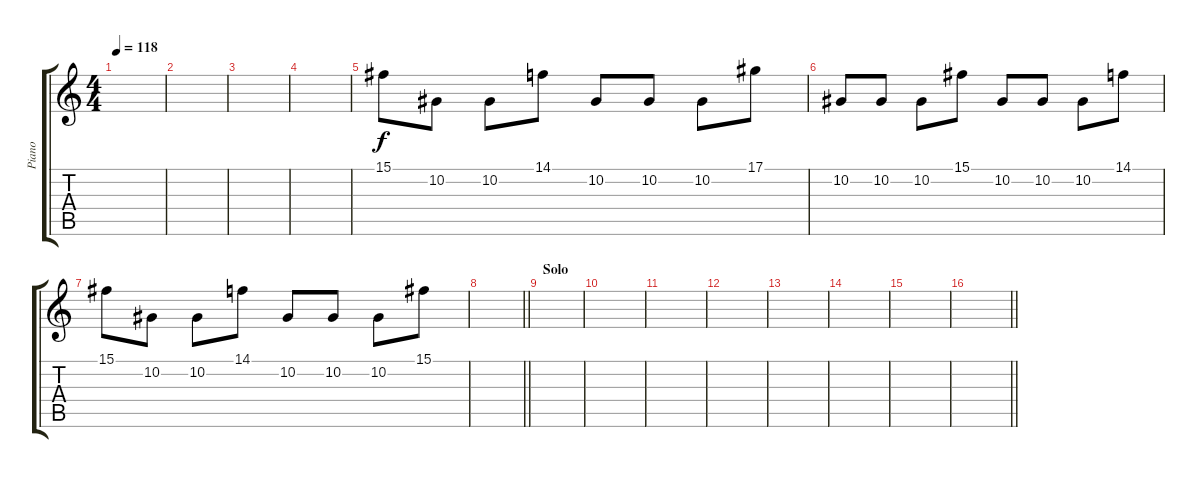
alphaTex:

\track ("Piano" "Piano") {instrument acousticgrandpiano}
\staff {score tabs}
\tuning (Eb4 Bb3 Gb3 Db3 Ab2 Eb2) {hide}
\ts (4 4)
\tempo 118
\clef g2
\ks c
|
|
|
|
15.1.8 10.2.8 10.2.8 14.1.8 10.2.8 10.2.8 10.2.8 17.1.8 |
10.2.8 10.2.8 10.2.8 15.1.8 10.2.8 10.2.8 10.2.8 14.1.8 |
15.1.8 10.2.8 10.2.8 14.1.8 10.2.8 10.2.8 10.2.8 15.1.8 |
\barLineRight lightlight
|
\section ("" "Solo")
|
|
|
|
|
|
|
\barLineRight lightlight
